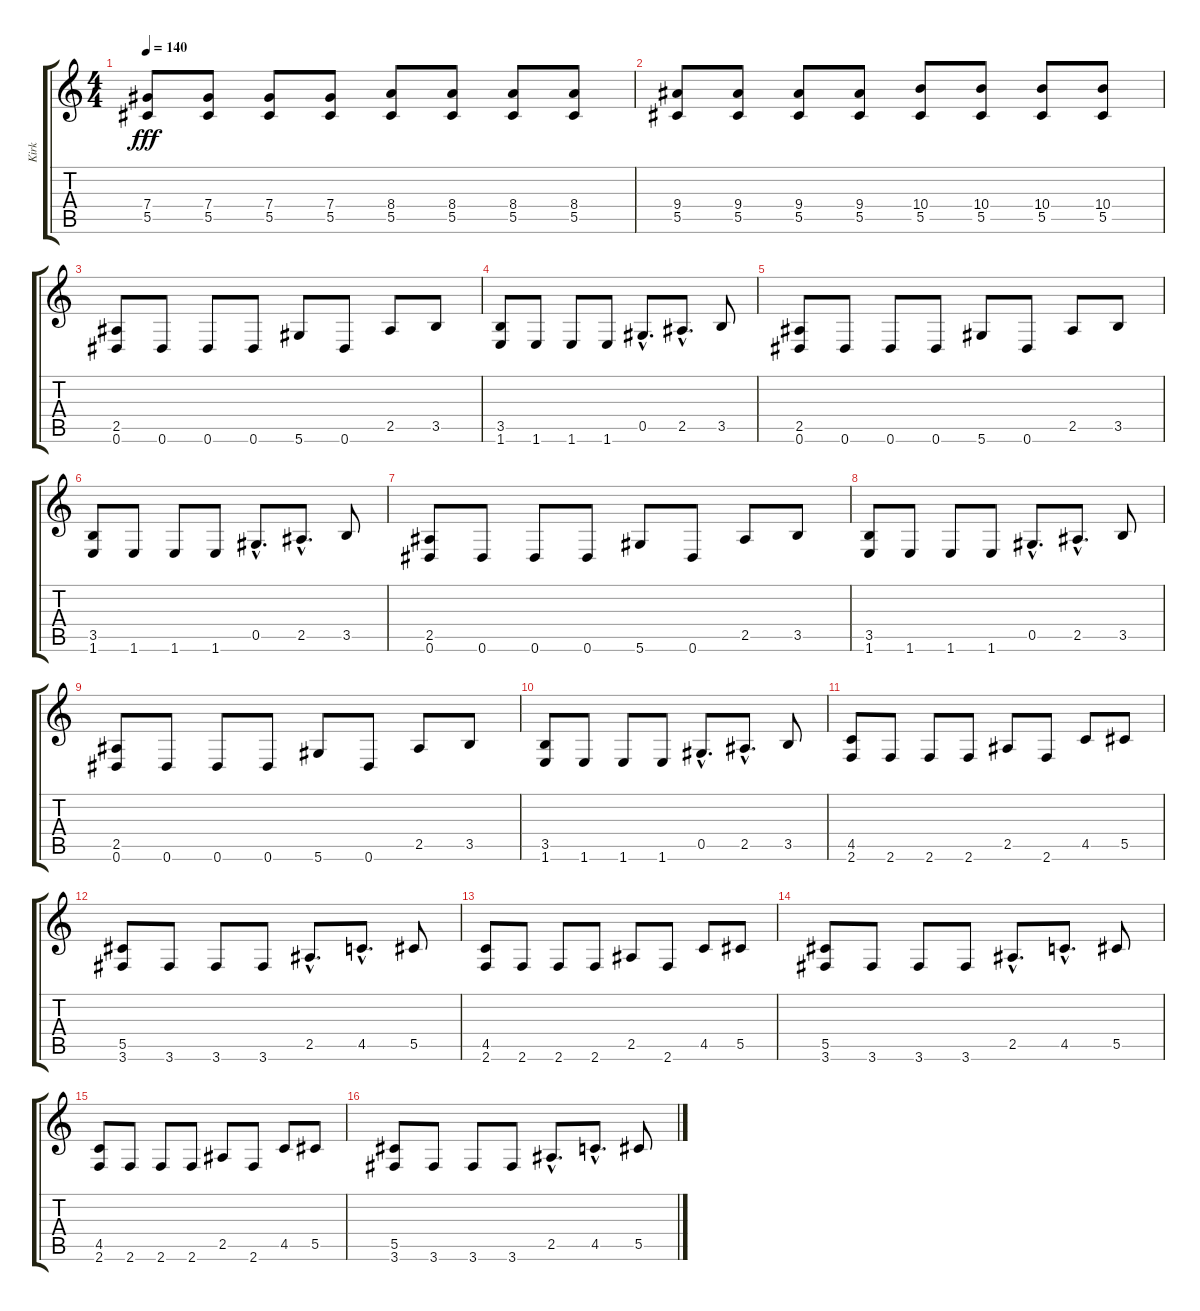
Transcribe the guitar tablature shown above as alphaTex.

\track ("Kirk " "Kirk ") {instrument distortionguitar}
\staff {score tabs}
\tuning (Eb4 Bb3 Gb3 Db3 Ab2 Eb2) {hide}
\ts (4 4)
\tempo 140
\clef g2
\ks c
(7.4 5.5).8{dy fff} (7.4 5.5).8 (7.4 5.5).8 (7.4 5.5).8 (8.4 5.5).8 (8.4 5.5).8 (8.4 5.5).8 (8.4 5.5).8 |
(9.4 5.5).8 (9.4 5.5).8 (9.4 5.5).8 (9.4 5.5).8 (10.4 5.5).8 (10.4 5.5).8 (10.4 5.5).8 (10.4 5.5).8 |
(2.5 0.6).8 0.6.8 0.6.8 0.6.8 5.6.8 0.6.8 2.5.8 3.5.8 |
(3.5 1.6).8 1.6.8 1.6.8 1.6.8 0.5{hac}.8{d} 2.5{hac}.8{d} 3.5.8 |
(2.5 0.6).8 0.6.8 0.6.8 0.6.8 5.6.8 0.6.8 2.5.8 3.5.8 |
(3.5 1.6).8 1.6.8 1.6.8 1.6.8 0.5{hac}.8{d} 2.5{hac}.8{d} 3.5.8 |
(2.5 0.6).8 0.6.8 0.6.8 0.6.8 5.6.8 0.6.8 2.5.8 3.5.8 |
(3.5 1.6).8 1.6.8 1.6.8 1.6.8 0.5{hac}.8{d} 2.5{hac}.8{d} 3.5.8 |
(2.5 0.6).8 0.6.8 0.6.8 0.6.8 5.6.8 0.6.8 2.5.8 3.5.8 |
(3.5 1.6).8 1.6.8 1.6.8 1.6.8 0.5{hac}.8{d} 2.5{hac}.8{d} 3.5.8 |
(4.5 2.6).8 2.6.8 2.6.8 2.6.8 2.5.8 2.6.8 4.5.8 5.5.8 |
(5.5 3.6).8 3.6.8 3.6.8 3.6.8 2.5{hac}.8{d} 4.5{hac}.8{d} 5.5.8 |
(4.5 2.6).8 2.6.8 2.6.8 2.6.8 2.5.8 2.6.8 4.5.8 5.5.8 |
(5.5 3.6).8 3.6.8 3.6.8 3.6.8 2.5{hac}.8{d} 4.5{hac}.8{d} 5.5.8 |
(4.5 2.6).8 2.6.8 2.6.8 2.6.8 2.5.8 2.6.8 4.5.8 5.5.8 |
(5.5 3.6).8 3.6.8 3.6.8 3.6.8 2.5{hac}.8{d} 4.5{hac}.8{d} 5.5.8
